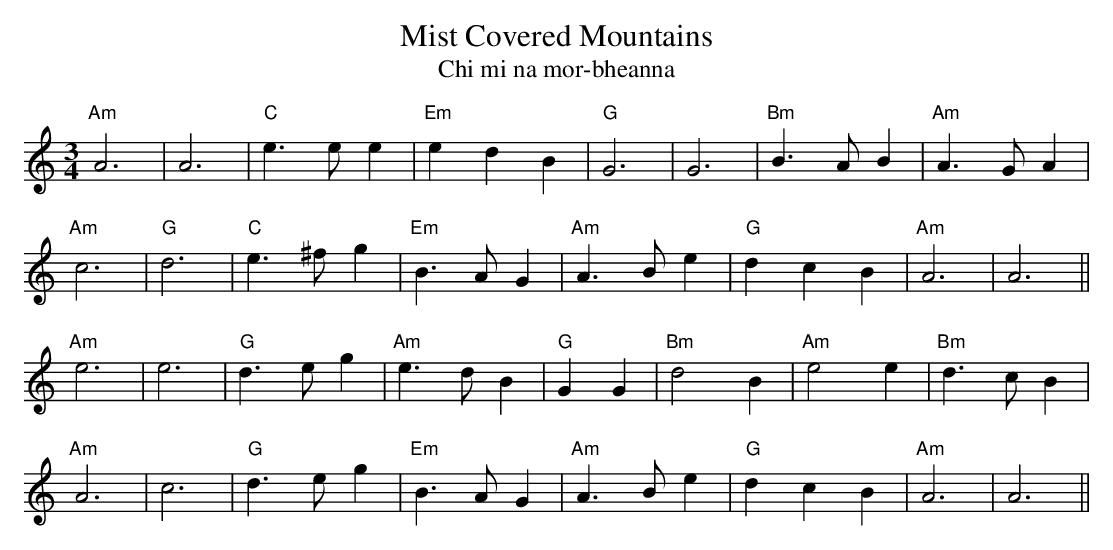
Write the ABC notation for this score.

X:1
T:Mist Covered Mountains
T:Chi mi na mor-bheanna
M:3/4
L:1/4
K:Am
"Am"A3|A3|"C"e>ee|"Em"edB|"G"G3|G3|"Bm"B>AB|"Am"A>GA|!"Am"c3|"G"d3|"C"e>
^fg|"Em"B>AG|"Am"A>Be|"G"dcB|"Am"A3|A3||!"Am"e3|e3|"G"d>eg|"Am"e>dB|"G"G
2G|"Bm"d2B|"Am"e2e|"Bm"d>cB|!"Am"A3|c3|"G"d>eg|"Em"B>AG|"Am"A>Be|"G"dcB|
"Am"A3|A3||
